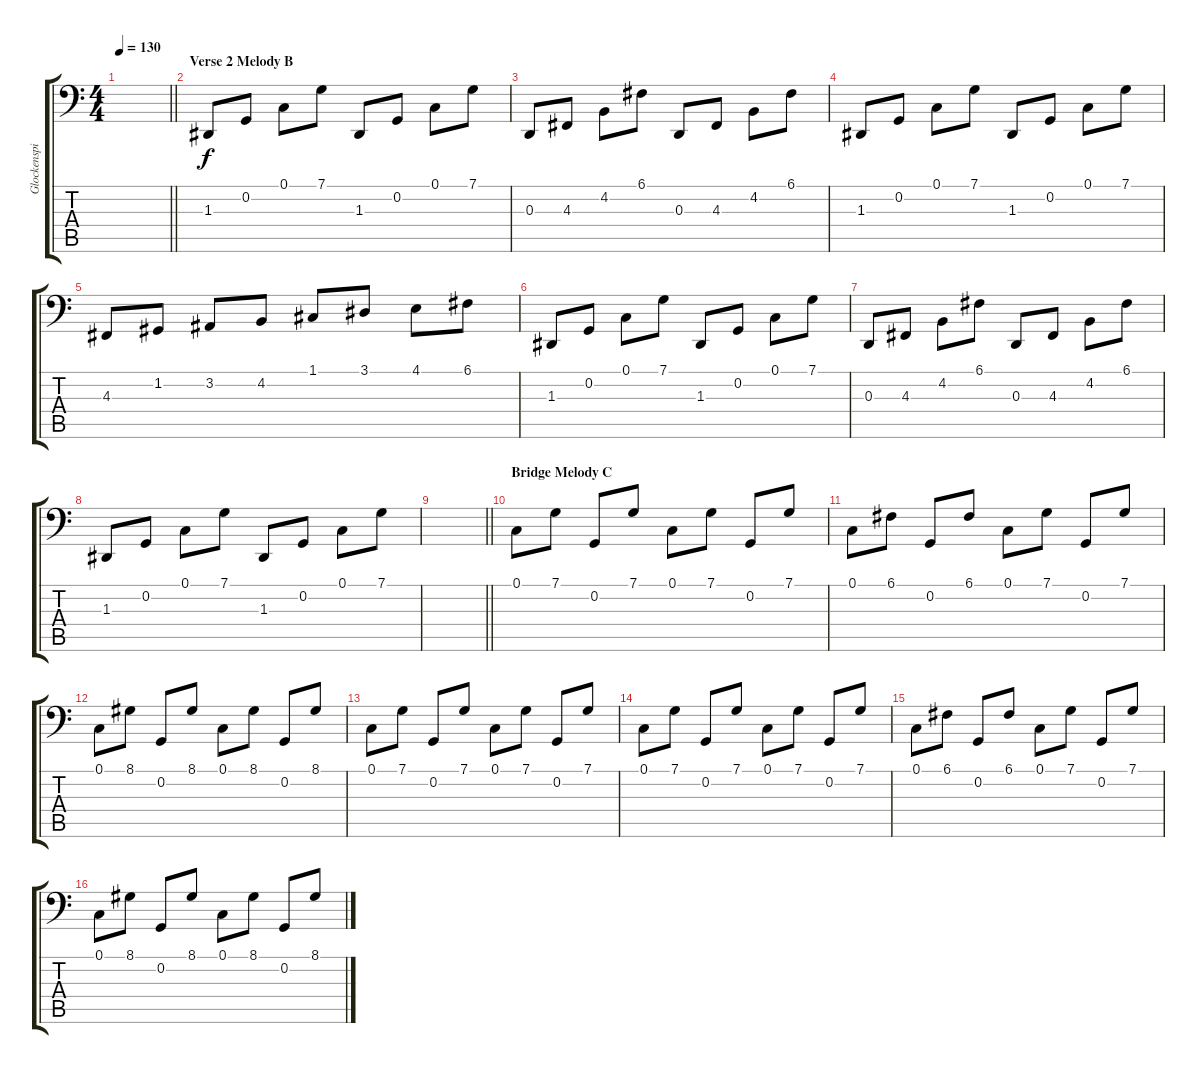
\track ("Glockenspiel (Backing Melody)" "Glockenspi") {instrument glockenspiel}
\staff {score tabs}
\tuning (C3 G2 D2 A1 E1 B0) {hide}
\ts (4 4)
\tempo 130
\clef f4
\barLineRight lightlight
\ks c
|
\section ("" "Verse 2 Melody B")
1.3.8 0.2.8 0.1.8 7.1.8 1.3.8 0.2.8 0.1.8 7.1.8 |
0.3.8 4.3.8 4.2.8 6.1.8 0.3.8 4.3.8 4.2.8 6.1.8 |
1.3.8 0.2.8 0.1.8 7.1.8 1.3.8 0.2.8 0.1.8 7.1.8 |
4.3.8 1.2.8 3.2.8 4.2.8 1.1.8 3.1.8 4.1.8 6.1.8 |
1.3.8 0.2.8 0.1.8 7.1.8 1.3.8 0.2.8 0.1.8 7.1.8 |
0.3.8 4.3.8 4.2.8 6.1.8 0.3.8 4.3.8 4.2.8 6.1.8 |
1.3.8 0.2.8 0.1.8 7.1.8 1.3.8 0.2.8 0.1.8 7.1.8 |
\barLineRight lightlight
|
\section ("" "Bridge Melody C")
0.1.8 7.1.8 0.2.8 7.1.8 0.1.8 7.1.8 0.2.8 7.1.8 |
0.1.8 6.1.8 0.2.8 6.1.8 0.1.8 7.1.8 0.2.8 7.1.8 |
0.1.8 8.1.8 0.2.8 8.1.8 0.1.8 8.1.8 0.2.8 8.1.8 |
0.1.8 7.1.8 0.2.8 7.1.8 0.1.8 7.1.8 0.2.8 7.1.8 |
0.1.8 7.1.8 0.2.8 7.1.8 0.1.8 7.1.8 0.2.8 7.1.8 |
0.1.8 6.1.8 0.2.8 6.1.8 0.1.8 7.1.8 0.2.8 7.1.8 |
0.1.8 8.1.8 0.2.8 8.1.8 0.1.8 8.1.8 0.2.8 8.1.8
